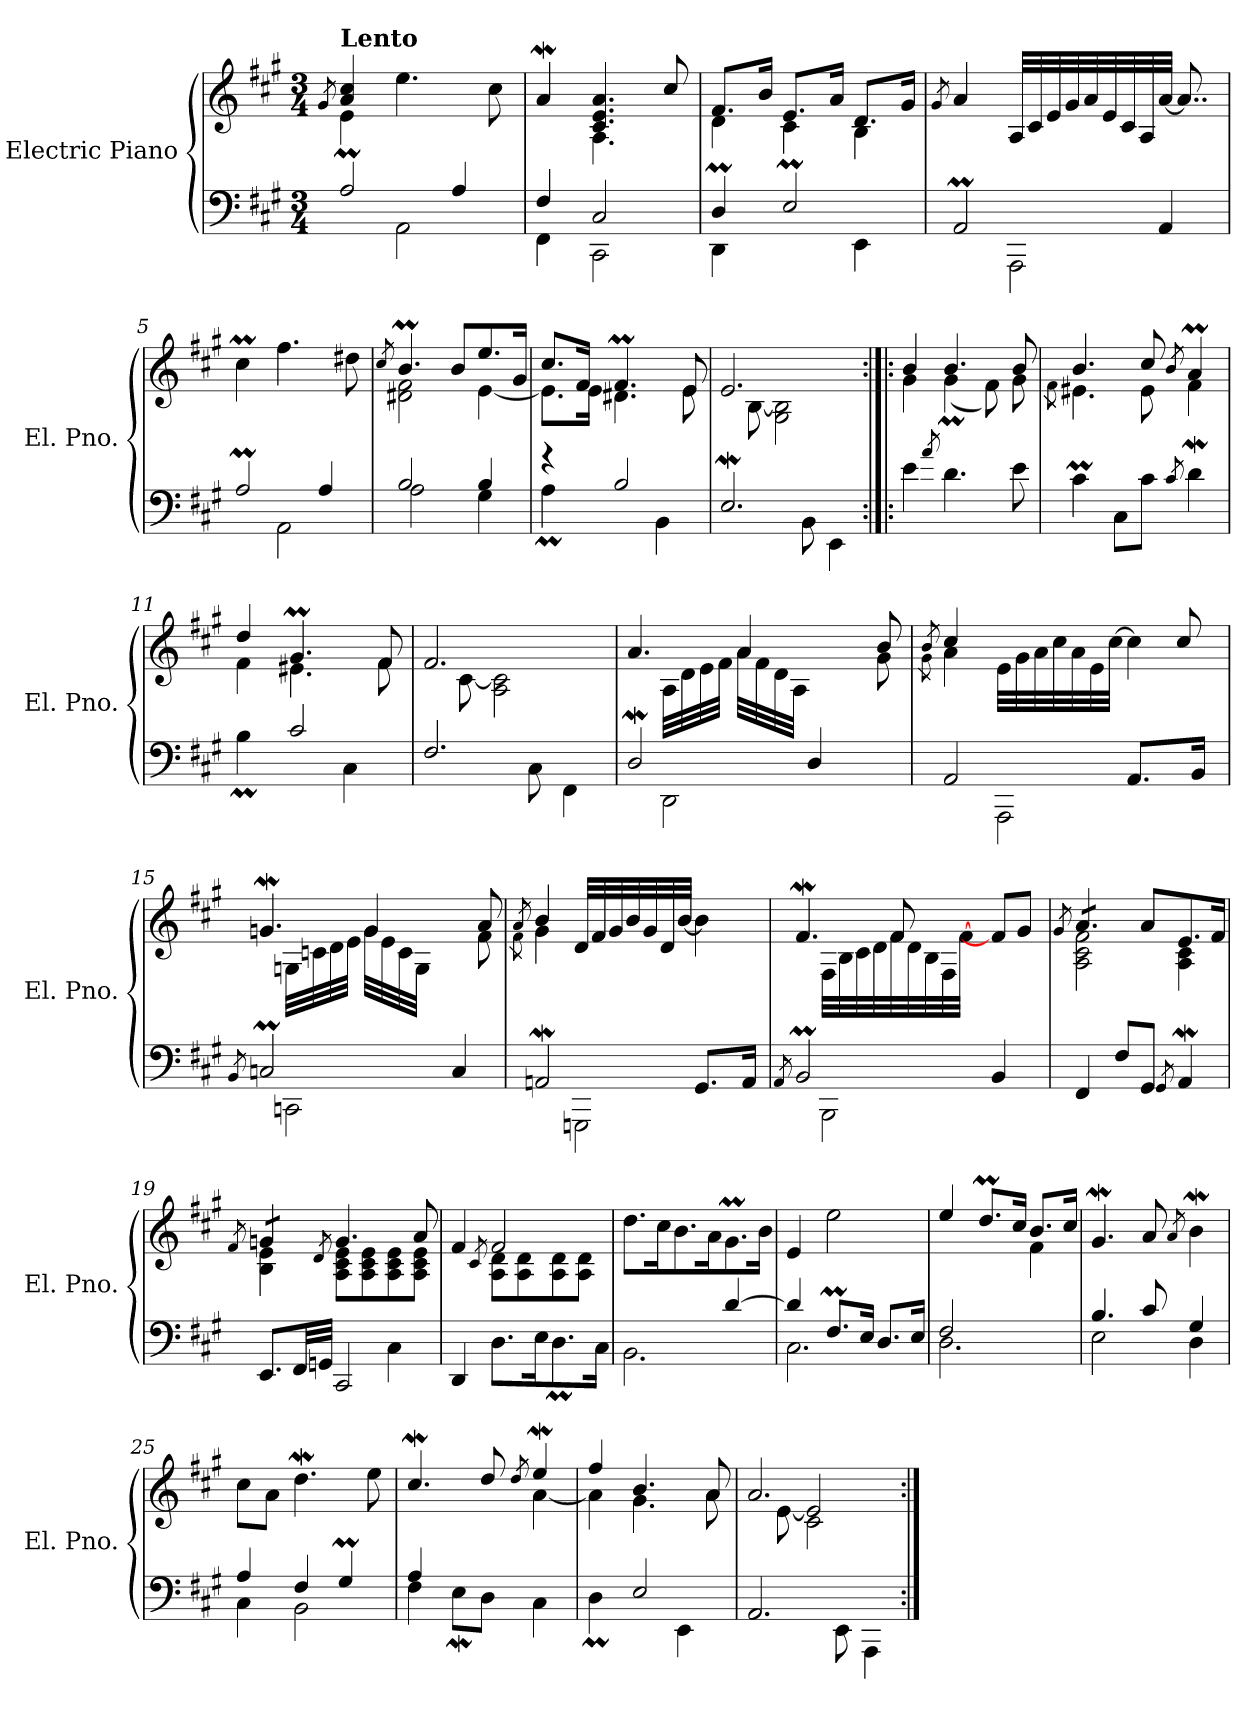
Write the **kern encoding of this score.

**kern	**kern
*part1	*part1
*staff2	*staff1
*I"Electric Piano	*
*I'El. Pno.	*
*clefF4	*clefG2
*k[f#c#g#]	*k[f#c#g#]
*M3/4	*M3/4
=1	=1
.	8qg#/
*^	*^
!	!	!LO:TX:a:B:t=Lento	!
2A/	4ryy	4a/ 4cc#/	4eM\
.	2AA\	2ryy	4.ee\
4A/	.	.	.
.	.	.	8cc#\
=2	=2	=2	=2
4F#/	4FF#\	4aw/	4ryy
2C#/	2CC#\	4.c#/ 4.e/ 4.a/	4.A\
.	.	8cc#/	8ryy
=3	=3	=3	=3
4DM/	4DD\	8.f#/L	4d\
.	.	16b/Jk	.
2EM/	4ryy	8.e/L	4c#\
.	.	16a/Jk	.
.	4EE\	8.d/L	4B\
.	.	16g#/Jk	.
*	*	*v	*v
=4	=4	=4
.	.	8qg#/
2AAM/	4ryy	4a/
.	2AAA\	32A/LLL
.	.	32c#/
.	.	32e/
.	.	32g#/
.	.	32a/
.	.	32e/
.	.	32c#/
.	.	32A/
4AA/	.	[32a/JJJ
.	.	8..a/]
!!LO:LB:g=z
=5	=5	=5
2AM/	4ryy	4cc#m\
.	2AA\	4.ff#\
4A/	.	.
.	.	8dd#X\
=6	=6	=6
.	.	8qcc#/
*	*	*^
2B/	2A\	4.bM/	2d#X\ 2f#\
.	.	8b/L	.
4B/	4G#\	8.ee/	[4e\
.	.	16g#/Jk	.
=7	=7	=7	=7
4r	4AM\	8.cc#/L	8.e\L]
.	.	16f#/Jk	16e\Jk
2B/	4ryy	4.f#M/	4.d#X\
.	4BB\	.	.
.	.	8e/	8e\
=8	=8	=8	=8
2.EW/	4.ryy	2.e/	8ryy
.	.	.	[8B\
.	.	.	2G#\ 2B\]
.	8BB\	.	.
.	4EE\	.	.
*v	*v	*	*
=9:|!|:	=9:|!|:	=9:|!|:
4e\	4b/	4g#\
8qa/	.	.
4.dM\	4.b/	(<4g#\
.	.	8f#\)
8e\	8b/	8g#\
=10	=10	=10
.	.	8qf#\
4c#m\	4.b/	4.e#X\
8C#\L	.	.
8c#\J	8cc#/	8e#\
8qc#/	8qb/	.
4dw\	4aM/	4f#\
=11	=11	=11
*^	*	*
4ryy	4BM\	4dd/	4f#\
2c#/	4ryy	4.g#m/	4.e#X\
.	4C#\	.	.
.	.	8f#/	8f#\
!!LO:LB:g=z	!!
=12	=12	=12	=12
2.F#/	4.ryy	2.f#/	8ryy
.	.	.	[8c#\
.	.	.	2A\ 2c#\]
.	8C#\	.	.
.	4FF#\	.	.
=13	=13	=13	=13
*	*^	*	*^
2Dw/	8ryy	4.ryy	4.a/	8ryy	4ryy
.	2DD\	.	.	32A\LLL	.
.	.	.	.	32d\	.
.	.	.	.	32e\	.
.	.	.	.	32f#\JJJ	.
.	.	.	.	32a\LLL	4a/
.	.	.	.	32f#\	.
.	.	.	.	32d\	.
.	.	.	.	32A\JJJ	.
.	.	4D/	8ryy	4ryy	.
4ryy	.	.	8ryy	.	4ryy
.	8ryy	8ryy	8b/	8g#\	.
*	*	*	*	*v	*v
=14	=14	=14	=14	=14
.	.	.	8qb/	8qg#\
2AA/	4ryy	4...ryy	4cc#/	4a\
.	2AAA\	.	8ryy	32e\LLL
.	.	.	.	32g#\
.	.	.	.	32a\
.	.	.	.	32cc#\
.	.	.	4ryy	32a\
.	.	.	.	32e\
.	.	.	.	[32cc#\JJJ
.	.	8.AA/L	.	4cc#\]
8ryy	.	.	.	.
8ryy	.	.	(8cc#/	.
.	.	16BB/Jk	.	.
.	.	32ryy	.	32ryy
*v	*v	*v	*	*
*	*v	*v
!!LO:LB:g=z
=15	=15
8qBB/	.
*^	*^
*	*	*	*^
2CnM/	8ryy	4.gnw/	8ryy	4ryy
.	2CCn\	.	32Gn\LLL	.
.	.	.	32cn\	.
.	.	.	32d\	.
.	.	.	32e\JJJ	.
.	.	.	32g\LLL	4g/
.	.	.	32e\	.
.	.	.	32c\	.
.	.	.	32G\JJJ	.
.	.	8ryy	4ryy	.
4C/	.	8ryy	.	4ryy
.	8ryy	8a/	8f#\	.
*v	*v	*	*	*
*	*	*v	*v
=16	=16	=16
.	8qa/	8qf#\
*^	*	*
*	*^	*	*
2AAnw/	4ryy	4...ryy	4b/	4g#\
.	2GGGn\	.	8ryy	32d/LLL
.	.	.	.	32f#/
.	.	.	.	32g#/
.	.	.	.	32b/
.	.	.	4ryy	32g#/
.	.	.	.	32d/
.	.	.	.	[32b/JJJ
.	.	8.GG#/L	.	4b\]
8ryy	.	.	.	.
8ryy	.	.	8ryy	.
.	.	16AA/Jk	.	.
.	.	32ryy	.	32ryy
*v	*v	*v	*	*
*	*v	*v
=17	=17
8qAA/	.
*^	*^
*	*	*	*^
2BBM/	8ryy	4.f#W/	8ryy	4ryy
.	2BBB\	.	32F#\LLL	.
.	.	.	32B\	.
.	.	.	32c#\	.
.	.	.	32d\	.
.	.	.	32f#\	8f#/
.	.	.	32d\	.
.	.	.	32B\	.
.	.	.	32F#\	.
.	.	8ryy	[32f#\JJJ	4.ryy
.	.	.	4ryy	.
4BB/	.	8f#/L]	.	.
.	8ryy	8g#/J	.	.
.	.	.	16.ryy	.
*v	*v	*	*	*
*	*v	*v	*v
!!LO:LB:g=z
=18	=18
.	8qg#/
*	*^
*	*tremolo	*
4FF#/	8a/L	2A\ 2c#\ 2f#\
.	8a/	.
8F#/L	8a/J	.
*	*Xtremolo	*
8GG#/J	8a/L	.
8qGG#/	.	.
4AAw/	8.e/	4A\ 4c#\
.	16f#/Jk	.
=19	=19	=19
.	8qf#/	.
*^	*	*
*	*	*tremolo	*
8.EE/L	2ryy	8gn/L	4B\ 4e\
.	.	8gn/J	.
*	*	*Xtremolo	*
32FF#/LL	.	.	.
32GGn/JJJ	.	.	.
.	.	8qd/	.
*	*	*tremolo	*
2CC#/	.	4.g/	8A\ 8c#\ 8e\L
.	.	.	8A\ 8c#\ 8e\
.	4C#\	.	8A\ 8c#\ 8e\
.	.	8a/	8A\ 8c#\ 8e\J
*	*	*Xtremolo	*
=20	=20	=20	=20
4DD/	4ryy	4f#/	4ryy
.	.	8qc#/	.
*	*	*tremolo	*
2ryy	8.D\L	2f#/	8A\ 8d\L
.	.	.	8A\ 8d\
.	16E\K	.	.
.	8.DM\	.	8A\ 8d\
.	.	.	8A\ 8d\J
*	*	*Xtremolo	*
.	16C#\Jk	.	.
*	*	*v	*v
=21	=21	=21
4ryy	2.BB\	8.dd\L
.	.	16cc#\K
4ryy	.	8.b\
.	.	16a\K
[4d/	.	8.g#m\
.	.	16b\Jk
=22	=22	=22
*	*	*^
4d/]	2.C#\	4e/	4ryy
8.F#M/L	.	2ryy	2ee\
16E/Jk	.	.	.
8.D/L	.	.	.
16E/Jk	.	.	.
=23	=23	=23	=23
2F#/	2.D\	4ee/	2ryy
.	.	8.ddM/L	.
.	.	16cc#/Jk	.
4ryy	.	8.b/L	4f#\
.	.	16cc#/Jk	.
*	*	*v	*v
!!LO:PB:g=z
=24	=24	=24
4.B/	2E\	4.g#W/
8c#/	.	8a/
.	.	8qa/
4G#/	4D\	4bW\
=25	=25	=25
4A/	4C#\	8cc#\L
.	.	8a\J
4F#/	2BB\	4.ddw\
4G#m/	.	.
.	.	8ee\
=26	=26	=26
*	*	*^
4A/	4F#\	4.cc#W/	2ryy
2ryy	8EW\L	.	.
.	8D\J	8dd/	.
.	.	8qdd/	.
.	4C#\	4eeW/	[4a\
=27	=27	=27	=27
4ryy	4DM\	4ff#/	4a\]
2E/	4ryy	4.b/	4.g#\
.	4EE\	.	.
.	.	8a/	8a\
=28	=28	=28	=28
*	*	*	*^
2.AA/	4.ryy	2.a/	8ryy	4ryy
.	.	.	[8e\	.
.	.	.	2c#\	2e/]
.	8EE\	.	.	.
.	4AAA\	.	.	.
*v	*v	*	*	*
*	*v	*v	*v
=:|!	=:|!
*-	*-
